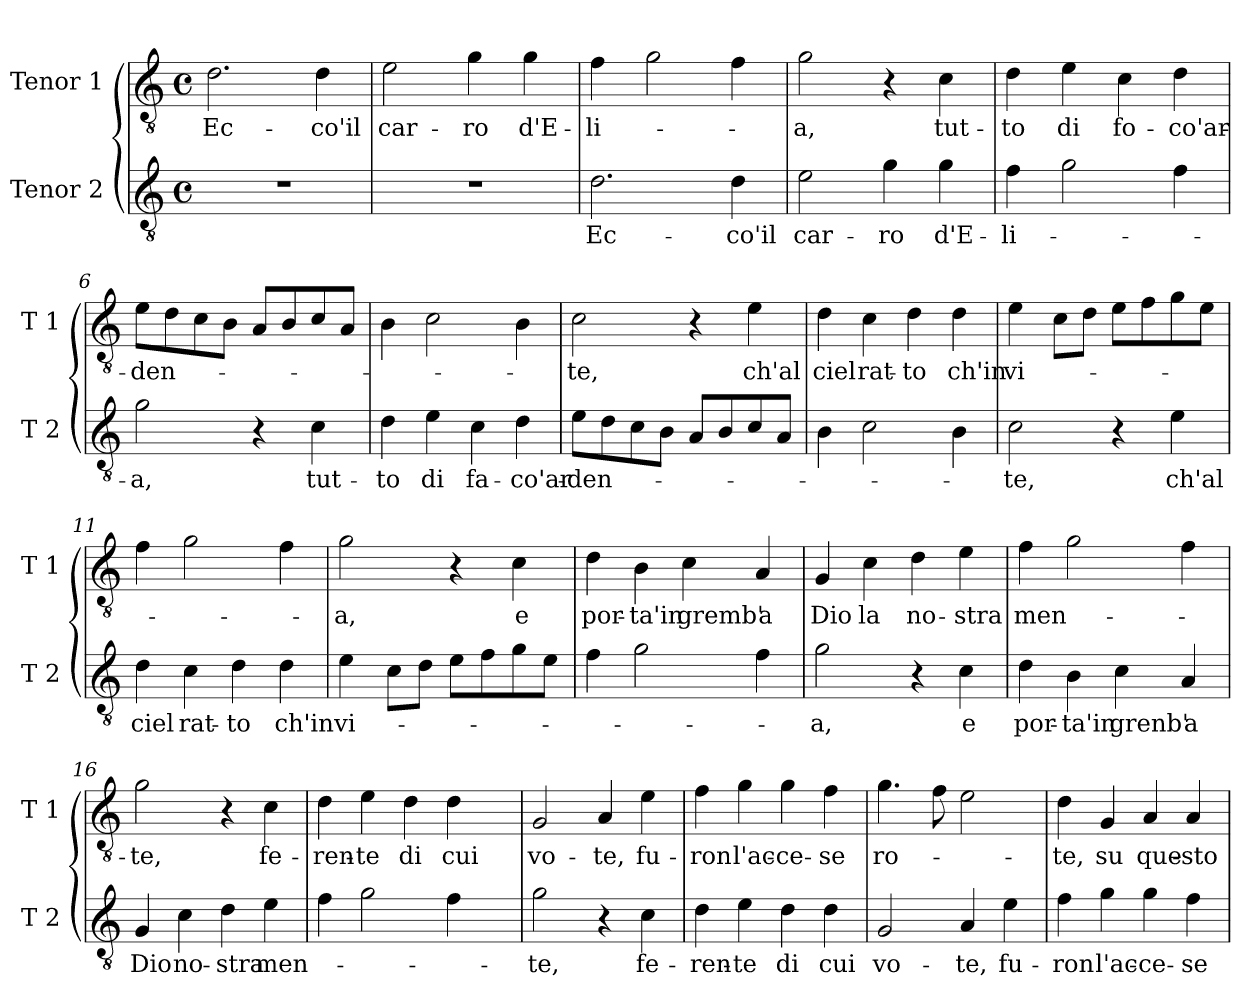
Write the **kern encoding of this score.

**kern	**text	**kern	**text
*part2	*part2	*part1	*part1
*staff2	*staff2	*staff1	*staff1
*I"Tenor 2	*	*I"Tenor 1	*
*I'T 2	*	*I'T 1	*
*clefGv2	*	*clefGv2	*
*k[]	*	*k[]	*
*C:	*	*C:	*
*M4/4	*	*M4/4	*
*met(c)	*	*met(c)	*
=1	=1	=1	=1
!	!	!	!LO:LY:b
1r	.	2.d\	Ec-
!	!	!	!LO:LY:b
.	.	4d\	-co'il
=2	=2	=2	=2
!	!	!	!LO:LY:b
1r	.	2e\	car-
!	!	!	!LO:LY:b
.	.	4g\	-ro
!	!	!	!LO:LY:b
.	.	4g\	d'E-
=3	=3	=3	=3
!	!LO:LY:b	!	!LO:LY:b
2.d\	Ec-	4f\	-li-
.	.	2g\	.
!	!LO:LY:b	!	!
4d\	-co'il	4f\	.
=4	=4	=4	=4
!	!LO:LY:b	!	!LO:LY:b
2e\	car-	2g\	-a,
!	!LO:LY:b	!	!
4g\	-ro	4r	.
!	!LO:LY:b	!	!LO:LY:b
4g\	d'E-	4c\	tut-
!!LO:LB:g=z
=5	=5	=5	=5
!	!LO:LY:b	!	!LO:LY:b
4f\	-li-	4d\	-to
!	!	!	!LO:LY:b
2g\	.	4e\	di
!	!	!	!LO:LY:b
.	.	4c\	fo-
!	!	!	!LO:LY:b
4f\	.	4d\	-co'ar-
=6	=6	=6	=6
!	!LO:LY:b	!	!LO:LY:b
2g\	-a,	8e\L	-den-
.	.	8d\	.
.	.	8c\	.
.	.	8B\J	.
4r	.	8A/L	.
.	.	8B/	.
!	!LO:LY:b	!	!
4c\	tut-	8c/	.
.	.	8A/J	.
=7	=7	=7	=7
!	!LO:LY:b	!	!
4d\	-to	4B\	.
!	!LO:LY:b	!	!
4e\	di	2c\	.
!	!LO:LY:b	!	!
4c\	fa-	.	.
!	!LO:LY:b	!	!
4d\	-co'ar-	4B\	.
=8	=8	=8	=8
!	!LO:LY:b	!	!LO:LY:b
8e\L	-den-	2c\	-te,
8d\	.	.	.
8c\	.	.	.
8B\J	.	.	.
8A/L	.	4r	.
8B/	.	.	.
!	!	!	!LO:LY:b
8c/	.	4e\	ch'al
8A/J	.	.	.
!!LO:LB:g=z
=9	=9	=9	=9
!	!	!	!LO:LY:b
4B\	.	4d\	ciel
!	!	!	!LO:LY:b
2c\	.	4c\	rat-
!	!	!	!LO:LY:b
.	.	4d\	-to
!	!	!	!LO:LY:b
4B\	.	4d\	ch'in
=10	=10	=10	=10
!	!LO:LY:b	!	!LO:LY:b
2c\	-te,	4e\	vi-
.	.	8c\L	.
.	.	8d\J	.
4r	.	8e\L	.
.	.	8f\	.
!	!LO:LY:b	!	!
4e\	ch'al	8g\	.
.	.	8e\J	.
=11	=11	=11	=11
!	!LO:LY:b	!	!
4d\	ciel	4f\	.
!	!LO:LY:b	!	!
4c\	rat-	2g\	.
!	!LO:LY:b	!	!
4d\	-to	.	.
!	!LO:LY:b	!	!
4d\	ch'in	4f\	.
=12	=12	=12	=12
!	!LO:LY:b	!	!LO:LY:b
4e\	vi-	2g\	-a,
8c\L	.	.	.
8d\J	.	.	.
8e\L	.	4r	.
8f\	.	.	.
!	!	!	!LO:LY:b
8g\	.	4c\	e
8e\J	.	.	.
!!LO:LB:g=z
=13	=13	=13	=13
!	!	!	!LO:LY:b
4f\	.	4d\	por-
!	!	!	!LO:LY:b
2g\	.	4B\	-ta'in
!	!	!	!LO:LY:b
.	.	4c\	gremb'
!	!	!	!LO:LY:b
4f\	.	4A/	a
=14	=14	=14	=14
!	!LO:LY:b	!	!LO:LY:b
2g\	-a,	4G/	Dio
!	!	!	!LO:LY:b
.	.	4c\	la
!	!	!	!LO:LY:b
4r	.	4d\	no-
!	!LO:LY:b	!	!LO:LY:b
4c\	e	4e\	-stra
=15	=15	=15	=15
!	!LO:LY:b	!	!LO:LY:b
4d\	por-	4f\	men-
!	!LO:LY:b	!	!
4B\	-ta'in	2g\	.
!	!LO:LY:b	!	!
4c\	grenb'	.	.
!	!LO:LY:b	!	!
4A/	a	4f\	.
=16	=16	=16	=16
!	!LO:LY:b	!	!LO:LY:b
4G/	Dio	2g\	-te,
!	!LO:LY:b	!	!
4c\	no-	.	.
!	!LO:LY:b	!	!
4d\	-stra	4r	.
!	!LO:LY:b	!	!LO:LY:b
4e\	men-	4c\	fe-
=17	=17	=17	=17
!	!	!	!LO:LY:b
4f\	.	4d\	-ren-
!	!	!	!LO:LY:b
2g\	.	4e\	-te
!	!	!	!LO:LY:b
.	.	4d\	di
!	!	!	!LO:LY:b
4f\	.	4d\	cui
!!LO:PB:g=z
=18	=18	=18	=18
!	!LO:LY:b	!	!LO:LY:b
2g\	-te,	2G/	vo-
!	!	!	!LO:LY:b
4r	.	4A/	-te,
!	!LO:LY:b	!	!LO:LY:b
4c\	fe-	4e\	fu-
=19	=19	=19	=19
!	!LO:LY:b	!	!LO:LY:b
4d\	-ren-	4f\	-ron
!	!LO:LY:b	!	!LO:LY:b
4e\	-te	4g\	l'ac-
!	!LO:LY:b	!	!LO:LY:b
4d\	di	4g\	-ce-
!	!LO:LY:b	!	!LO:LY:b
4d\	cui	4f\	-se
=20	=20	=20	=20
!	!LO:LY:b	!	!LO:LY:b
2G/	vo-	4.g\	ro-
.	.	8f\	.
!	!LO:LY:b	!	!
4A/	-te,	2e\	.
!	!LO:LY:b	!	!
4e\	fu-	.	.
=21	=21	=21	=21
!	!LO:LY:b	!	!LO:LY:b
4f\	-ron	4d\	-te,
!	!LO:LY:b	!	!LO:LY:b
4g\	l'ac-	4G/	su
!	!LO:LY:b	!	!LO:LY:b
4g\	-ce-	4A/	que-
!	!LO:LY:b	!	!LO:LY:b
4f\	-se	4A/	-sto
=	=	=	=
*-	*-	*-	*-
